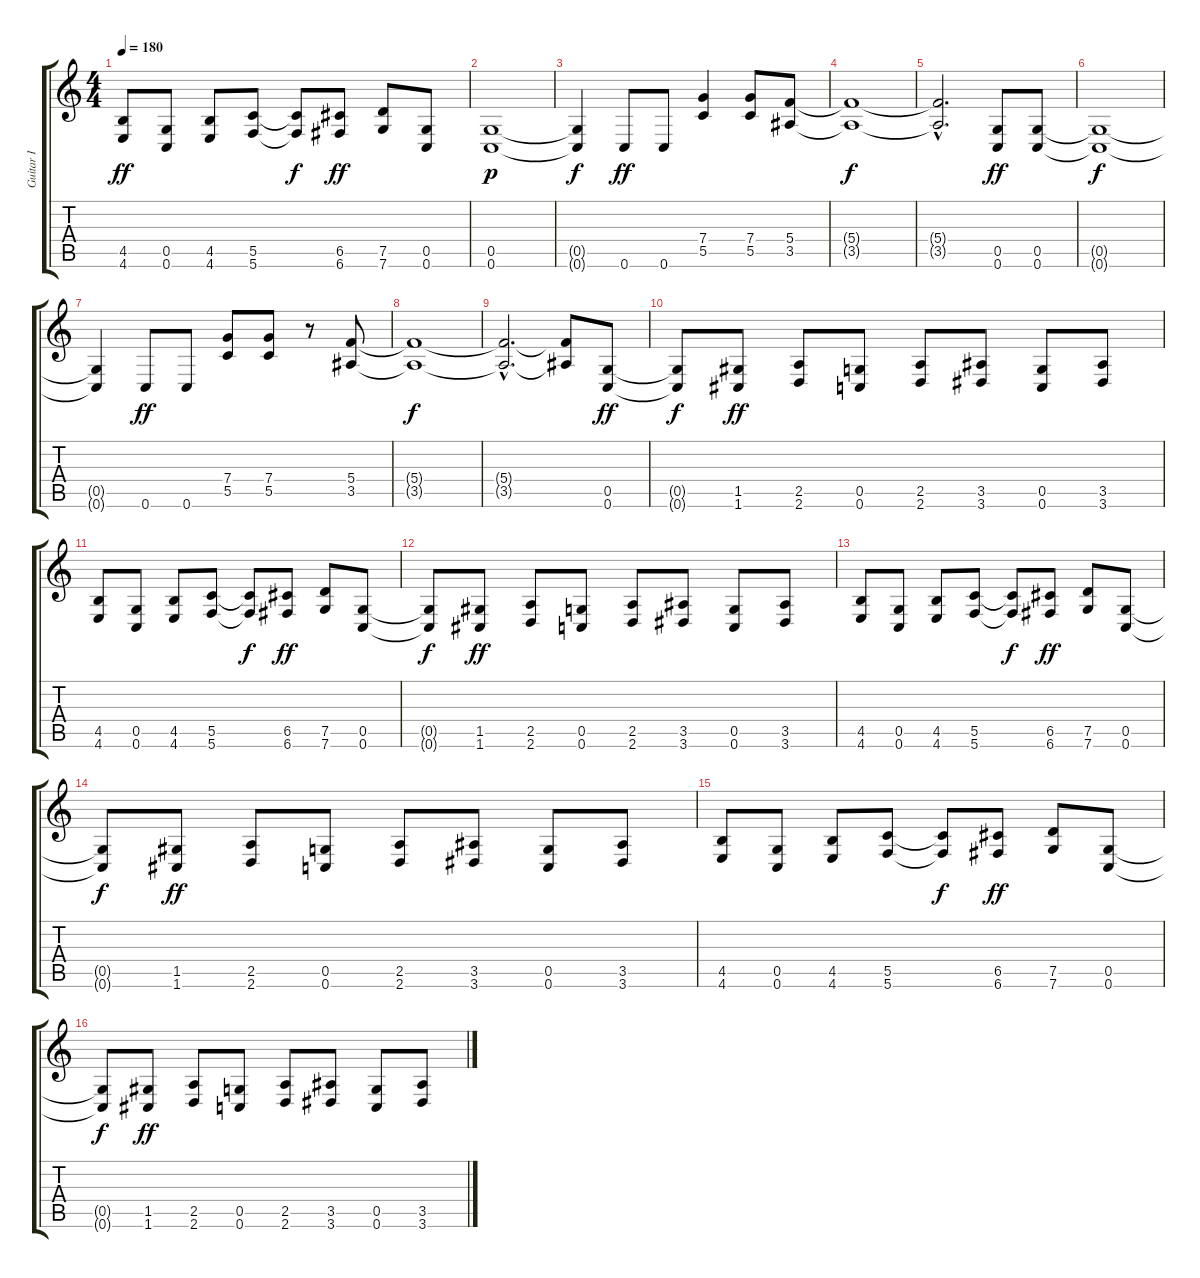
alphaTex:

\track ("Guitar I" "Guitar I") {instrument distortionguitar}
\staff {score tabs}
\tuning (D4 A3 F3 C3 G2 C2) {hide}
\ts (4 4)
\tempo 180
\clef g2
\ks c
(4.5 4.6).8{dy ff} (0.5 0.6).8 (4.5 4.6).8 (5.5 5.6).8 (5.5{t} 5.6{t}).8{dy f} (6.5 6.6).8{dy ff} (7.5 7.6).8 (0.5 0.6).8 |
(0.5 0.6).1{dy p} |
(0.5{t} 0.6{t}).4{dy f} 0.6.8{dy ff} 0.6.8 (7.4 5.5).4 (7.4 5.5).8 (5.4 3.5).8 |
(5.4{t} 3.5{t}).1{dy f} |
(5.4{hac t} 3.5{hac t}).2{d} (0.5 0.6).8{dy ff} (0.5 0.6).8 |
(0.5{t} 0.6{t}).1{dy f} |
(0.5{t} 0.6{t}).4 0.6.8{dy ff} 0.6.8 (7.4 5.5).8 (7.4 5.5).8 r.8 (5.4 3.5).8 |
(5.4{t} 3.5{t}).1{dy f} |
(5.4{hac t} 3.5{hac t}).2{d} (5.4{t} 3.5{t}).8 (0.5 0.6).8{dy ff} |
(0.5{t} 0.6{t}).8{dy f} (1.5 1.6).8{dy ff} (2.5 2.6).8 (0.5 0.6).8 (2.5 2.6).8 (3.5 3.6).8 (0.5 0.6).8 (3.5 3.6).8 |
(4.5 4.6).8 (0.5 0.6).8 (4.5 4.6).8 (5.5 5.6).8 (5.5{t} 5.6{t}).8{dy f} (6.5 6.6).8{dy ff} (7.5 7.6).8 (0.5 0.6).8 |
(0.5{t} 0.6{t}).8{dy f} (1.5 1.6).8{dy ff} (2.5 2.6).8 (0.5 0.6).8 (2.5 2.6).8 (3.5 3.6).8 (0.5 0.6).8 (3.5 3.6).8 |
(4.5 4.6).8 (0.5 0.6).8 (4.5 4.6).8 (5.5 5.6).8 (5.5{t} 5.6{t}).8{dy f} (6.5 6.6).8{dy ff} (7.5 7.6).8 (0.5 0.6).8 |
(0.5{t} 0.6{t}).8{dy f} (1.5 1.6).8{dy ff} (2.5 2.6).8 (0.5 0.6).8 (2.5 2.6).8 (3.5 3.6).8 (0.5 0.6).8 (3.5 3.6).8 |
(4.5 4.6).8 (0.5 0.6).8 (4.5 4.6).8 (5.5 5.6).8 (5.5{t} 5.6{t}).8{dy f} (6.5 6.6).8{dy ff} (7.5 7.6).8 (0.5 0.6).8 |
(0.5{t} 0.6{t}).8{dy f} (1.5 1.6).8{dy ff} (2.5 2.6).8 (0.5 0.6).8 (2.5 2.6).8 (3.5 3.6).8 (0.5 0.6).8 (3.5 3.6).8
